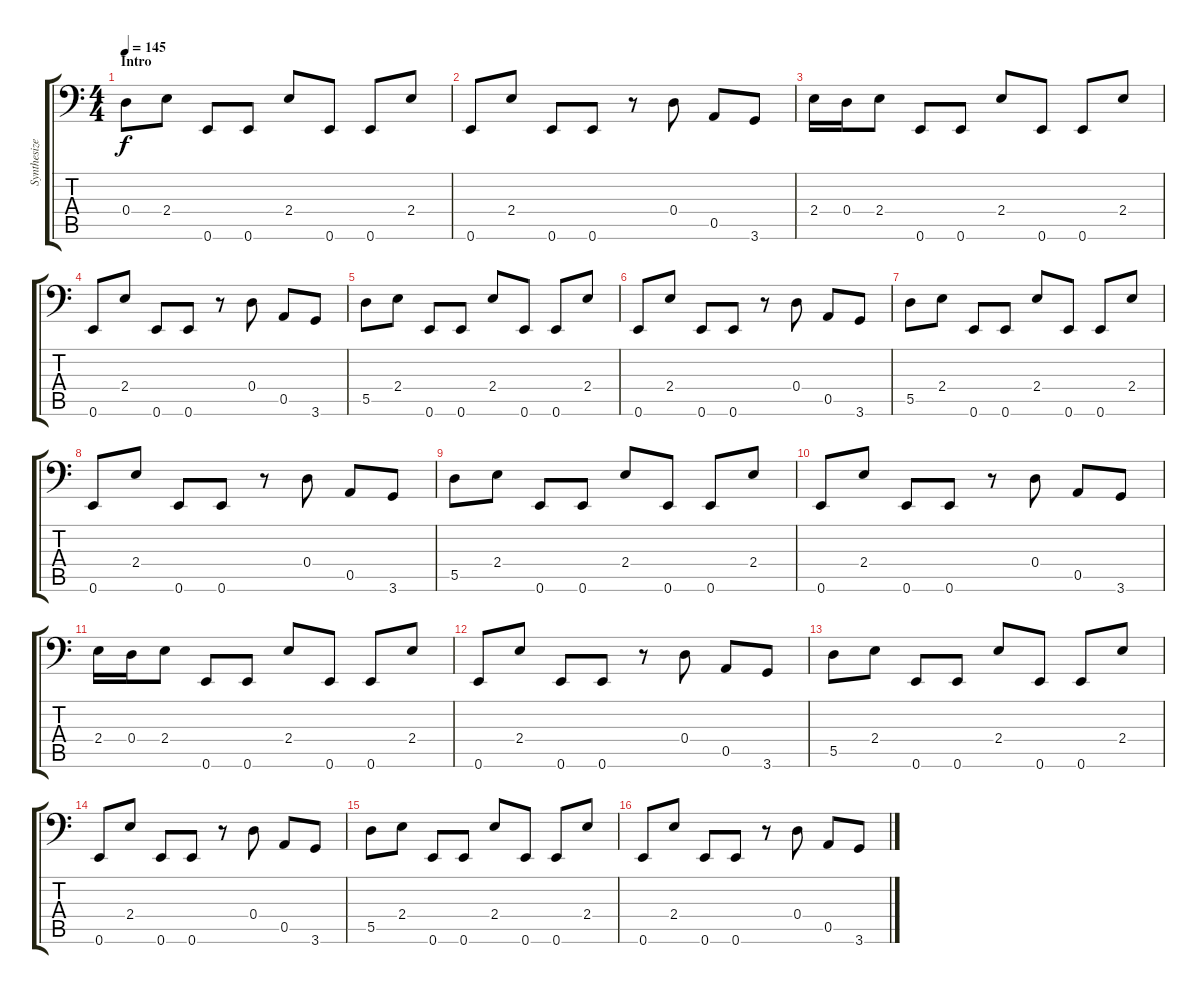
\track ("Synthesizer" "Synthesize") {instrument lead2sawtooth}
\staff {score tabs}
\tuning (E4 B3 G3 D3 A2 E2) {hide}
\ts (4 4)
\section ("" "Intro")
\tempo 145
\clef f4
\ks c
0.4.8{dy f instrument lead2sawtooth} 2.4.8 0.6.8 0.6.8 2.4.8 0.6.8 0.6.8 2.4.8 |
0.6.8 2.4.8 0.6.8 0.6.8 r.8 0.4.8 0.5.8 3.6.8 |
2.4.16 0.4.16 2.4.8 0.6.8 0.6.8 2.4.8 0.6.8 0.6.8 2.4.8 |
0.6.8 2.4.8 0.6.8 0.6.8 r.8 0.4.8 0.5.8 3.6.8 |
5.5.8 2.4.8 0.6.8 0.6.8 2.4.8 0.6.8 0.6.8 2.4.8 |
0.6.8 2.4.8 0.6.8 0.6.8 r.8 0.4.8 0.5.8 3.6.8 |
5.5.8 2.4.8 0.6.8 0.6.8 2.4.8 0.6.8 0.6.8 2.4.8 |
0.6.8 2.4.8 0.6.8 0.6.8 r.8 0.4.8 0.5.8 3.6.8 |
5.5.8 2.4.8 0.6.8 0.6.8 2.4.8 0.6.8 0.6.8 2.4.8 |
0.6.8 2.4.8 0.6.8 0.6.8 r.8 0.4.8 0.5.8 3.6.8 |
2.4.16 0.4.16 2.4.8 0.6.8 0.6.8 2.4.8 0.6.8 0.6.8 2.4.8 |
0.6.8 2.4.8 0.6.8 0.6.8 r.8 0.4.8 0.5.8 3.6.8 |
5.5.8 2.4.8 0.6.8 0.6.8 2.4.8 0.6.8 0.6.8 2.4.8 |
0.6.8 2.4.8 0.6.8 0.6.8 r.8 0.4.8 0.5.8 3.6.8 |
5.5.8 2.4.8 0.6.8 0.6.8 2.4.8 0.6.8 0.6.8 2.4.8 |
0.6.8 2.4.8 0.6.8 0.6.8 r.8 0.4.8 0.5.8 3.6.8
